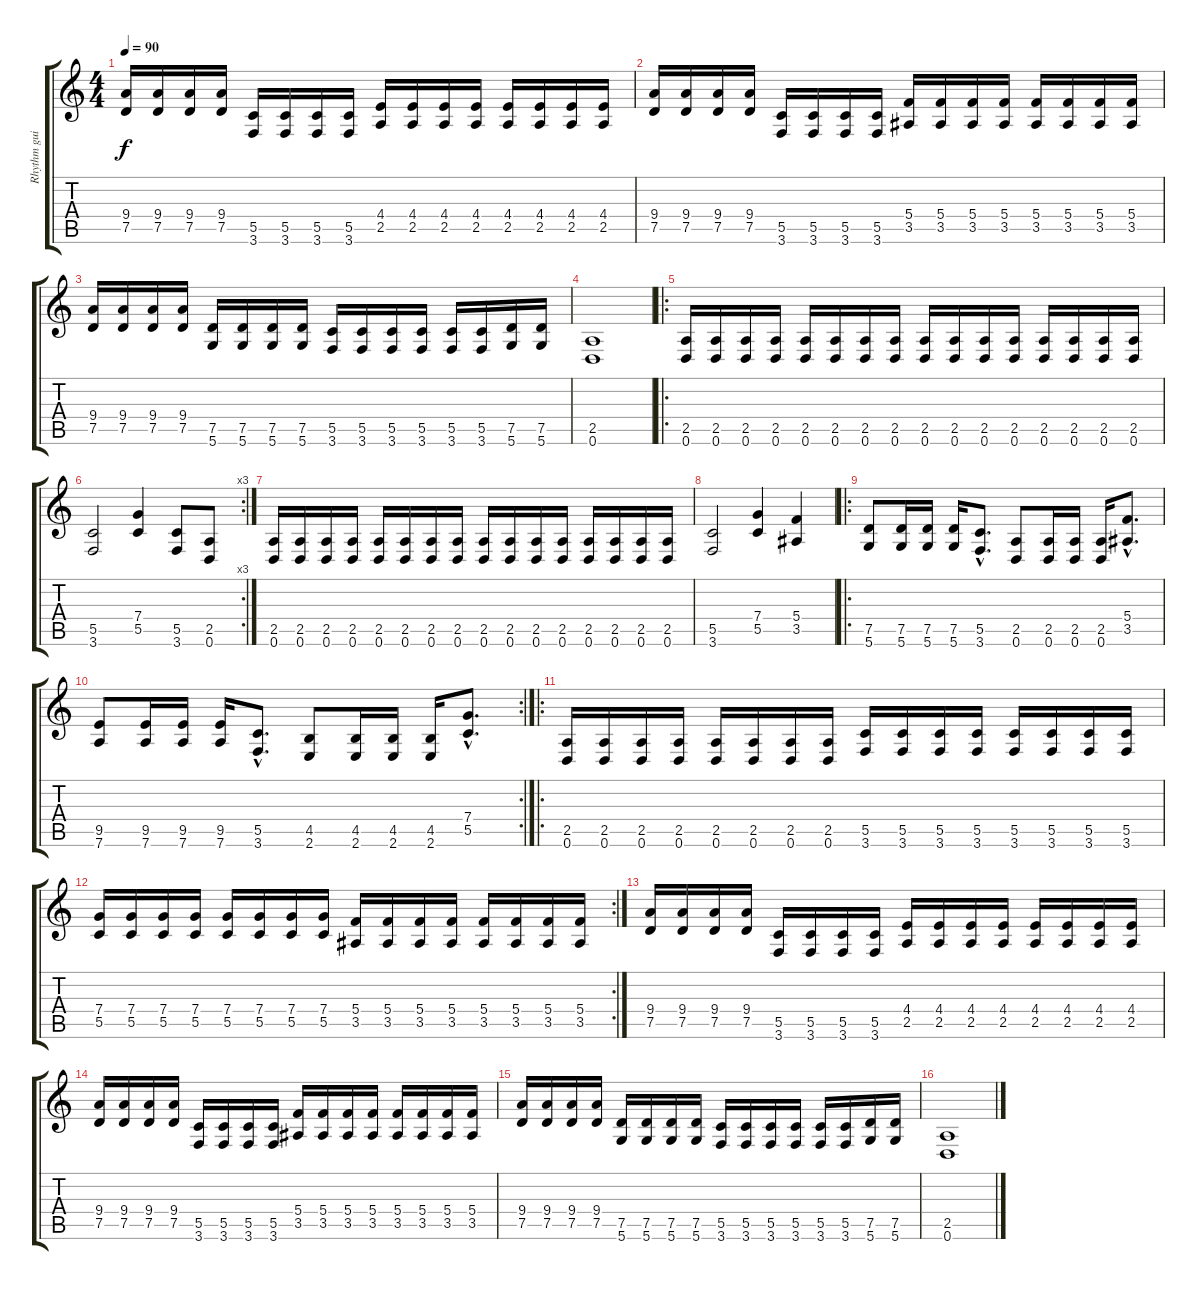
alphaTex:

\track ("Rhythm guitars" "Rhythm gui") {instrument overdrivenguitar}
\staff {score tabs}
\tuning (D4 A3 F3 C3 G2 D2) {hide}
\ts (4 4)
\tempo 90
\clef g2
\ks c
(9.4 7.5).16{dy f instrument overdrivenguitar} (9.4 7.5).16 (9.4 7.5).16 (9.4 7.5).16 (5.5 3.6).16 (5.5 3.6).16 (5.5 3.6).16 (5.5 3.6).16 (4.4 2.5).16 (4.4 2.5).16 (4.4 2.5).16 (4.4 2.5).16 (4.4 2.5).16 (4.4 2.5).16 (4.4 2.5).16 (4.4 2.5).16 |
(9.4 7.5).16 (9.4 7.5).16 (9.4 7.5).16 (9.4 7.5).16 (5.5 3.6).16 (5.5 3.6).16 (5.5 3.6).16 (5.5 3.6).16 (5.4 3.5).16 (5.4 3.5).16 (5.4 3.5).16 (5.4 3.5).16 (5.4 3.5).16 (5.4 3.5).16 (5.4 3.5).16 (5.4 3.5).16 |
(9.4 7.5).16 (9.4 7.5).16 (9.4 7.5).16 (9.4 7.5).16 (7.5 5.6).16 (7.5 5.6).16 (7.5 5.6).16 (7.5 5.6).16 (5.5 3.6).16 (5.5 3.6).16 (5.5 3.6).16 (5.5 3.6).16 (5.5 3.6).16 (5.5 3.6).16 (7.5 5.6).16 (7.5 5.6).16 |
(2.5 0.6).1 |
\ro
(2.5 0.6).16 (2.5 0.6).16 (2.5 0.6).16 (2.5 0.6).16 (2.5 0.6).16 (2.5 0.6).16 (2.5 0.6).16 (2.5 0.6).16 (2.5 0.6).16 (2.5 0.6).16 (2.5 0.6).16 (2.5 0.6).16 (2.5 0.6).16 (2.5 0.6).16 (2.5 0.6).16 (2.5 0.6).16 |
\rc 3
(5.5 3.6).2 (7.4 5.5).4 (5.5 3.6).8 (2.5 0.6).8 |
(2.5 0.6).16 (2.5 0.6).16 (2.5 0.6).16 (2.5 0.6).16 (2.5 0.6).16 (2.5 0.6).16 (2.5 0.6).16 (2.5 0.6).16 (2.5 0.6).16 (2.5 0.6).16 (2.5 0.6).16 (2.5 0.6).16 (2.5 0.6).16 (2.5 0.6).16 (2.5 0.6).16 (2.5 0.6).16 |
(5.5 3.6).2 (7.4 5.5).4 (5.4 3.5).4 |
\ro
(7.5 5.6).8 (7.5 5.6).16 (7.5 5.6).16 (7.5 5.6).16 (5.5{hac} 3.6{hac}).8{d} (2.5 0.6).8 (2.5 0.6).16 (2.5 0.6).16 (2.5 0.6).16 (5.4{hac} 3.5{hac}).8{d} |
\rc 2
(9.5 7.6).8 (9.5 7.6).16 (9.5 7.6).16 (9.5 7.6).16 (5.5{hac} 3.6{hac}).8{d} (4.5 2.6).8 (4.5 2.6).16 (4.5 2.6).16 (4.5 2.6).16 (7.4{hac} 5.5{hac}).8{d} |
\ro
(2.5 0.6).16 (2.5 0.6).16 (2.5 0.6).16 (2.5 0.6).16 (2.5 0.6).16 (2.5 0.6).16 (2.5 0.6).16 (2.5 0.6).16 (5.5 3.6).16 (5.5 3.6).16 (5.5 3.6).16 (5.5 3.6).16 (5.5 3.6).16 (5.5 3.6).16 (5.5 3.6).16 (5.5 3.6).16 |
\rc 2
(7.4 5.5).16 (7.4 5.5).16 (7.4 5.5).16 (7.4 5.5).16 (7.4 5.5).16 (7.4 5.5).16 (7.4 5.5).16 (7.4 5.5).16 (5.4 3.5).16 (5.4 3.5).16 (5.4 3.5).16 (5.4 3.5).16 (5.4 3.5).16 (5.4 3.5).16 (5.4 3.5).16 (5.4 3.5).16 |
(9.4 7.5).16 (9.4 7.5).16 (9.4 7.5).16 (9.4 7.5).16 (5.5 3.6).16 (5.5 3.6).16 (5.5 3.6).16 (5.5 3.6).16 (4.4 2.5).16 (4.4 2.5).16 (4.4 2.5).16 (4.4 2.5).16 (4.4 2.5).16 (4.4 2.5).16 (4.4 2.5).16 (4.4 2.5).16 |
(9.4 7.5).16 (9.4 7.5).16 (9.4 7.5).16 (9.4 7.5).16 (5.5 3.6).16 (5.5 3.6).16 (5.5 3.6).16 (5.5 3.6).16 (5.4 3.5).16 (5.4 3.5).16 (5.4 3.5).16 (5.4 3.5).16 (5.4 3.5).16 (5.4 3.5).16 (5.4 3.5).16 (5.4 3.5).16 |
(9.4 7.5).16 (9.4 7.5).16 (9.4 7.5).16 (9.4 7.5).16 (7.5 5.6).16 (7.5 5.6).16 (7.5 5.6).16 (7.5 5.6).16 (5.5 3.6).16 (5.5 3.6).16 (5.5 3.6).16 (5.5 3.6).16 (5.5 3.6).16 (5.5 3.6).16 (7.5 5.6).16 (7.5 5.6).16 |
(2.5 0.6).1
